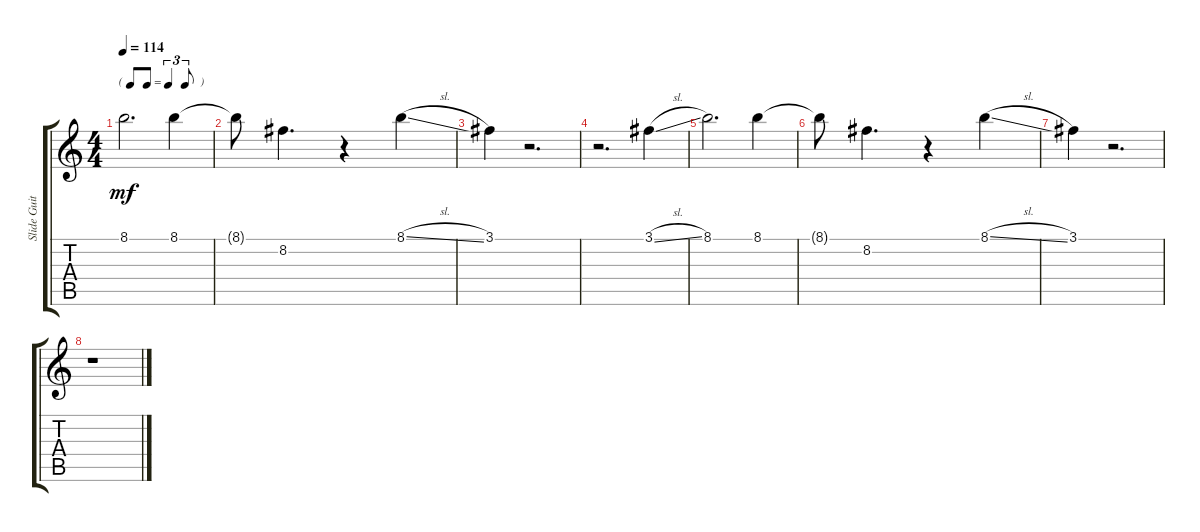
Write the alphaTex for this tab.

\track ("Slide Guitar" "Slide Guit") {instrument electricguitarjazz}
\staff {score tabs}
\tuning (Eb4 Bb3 Gb3 Db3 Gb2 Db2) {hide}
\ts (4 4)
\tf triplet8th
\tempo 114
\clef g2
\ks c
8.1.2{d dy mf} 8.1.4 |
8.1{t}.8 8.2.4{d} r.4 8.1{sl}.4 |
3.1.4 r.2{d} |
r.2{d} 3.1{sl}.4 |
8.1.2{d} 8.1.4 |
8.1{t}.8 8.2.4{d} r.4 8.1{sl}.4 |
3.1.4 r.2{d} |
r.1
